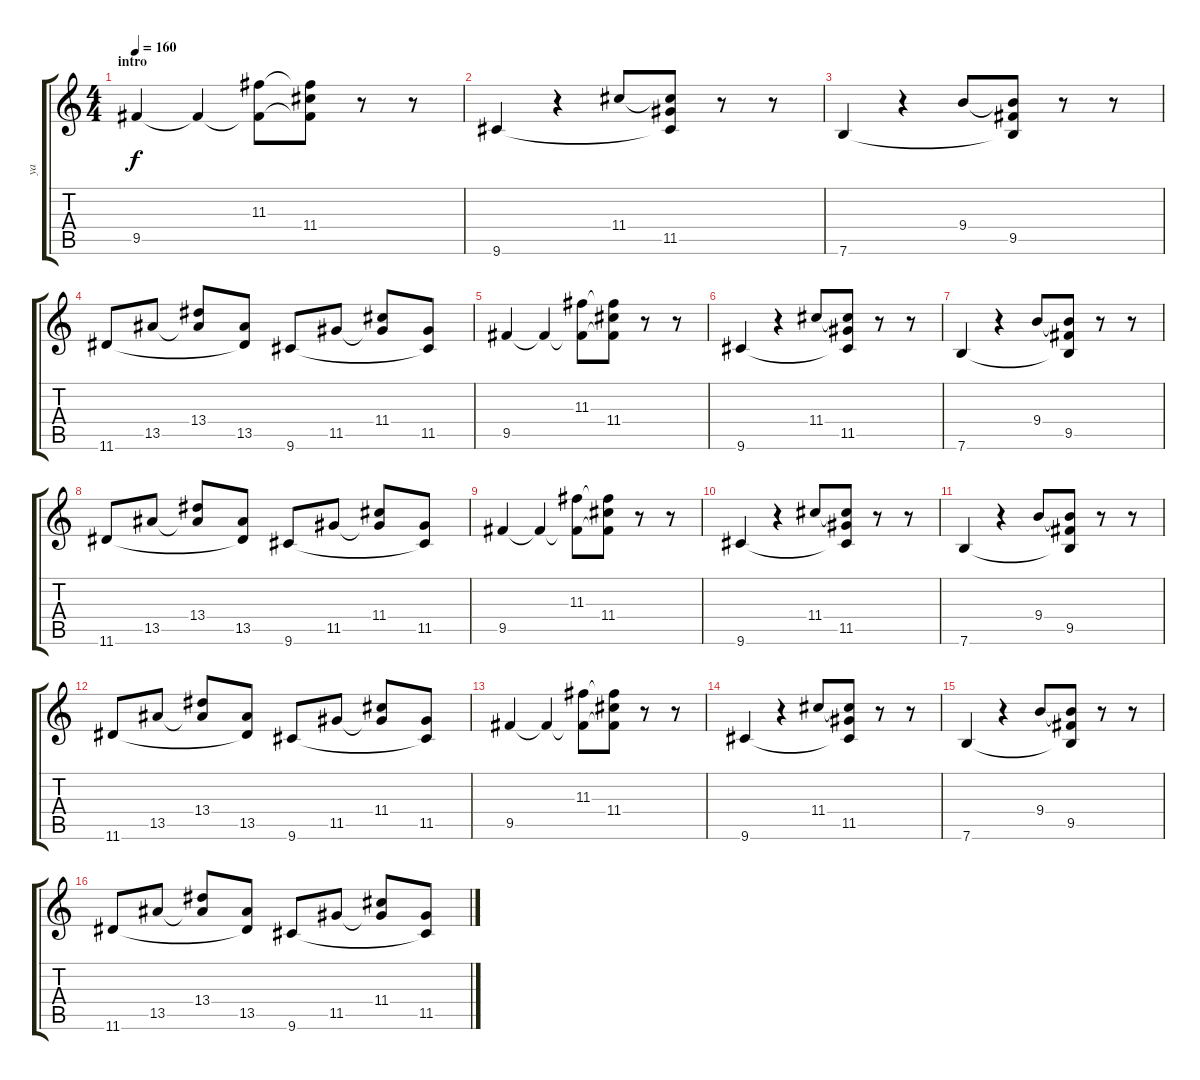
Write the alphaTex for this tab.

\track ("ya" "ya") {instrument overdrivenguitar}
\staff {score tabs}
\tuning (E4 B3 G3 D3 A2 E2) {hide}
\ts (4 4)
\section ("" "intro")
\tempo 160
\clef g2
\ks c
9.5.4{dy f instrument overdrivenguitar} 9.5{t}.4 (11.3 9.5{t}).8 (11.3{t} 11.4 9.5{t}).8 r.8 r.8 |
9.6.4 r.4 11.4.8 (11.4{t} 11.5 9.6{t}).8 r.8 r.8 |
7.6.4 r.4 9.4.8 (9.4{t} 9.5 7.6{t}).8 r.8 r.8 |
11.6.8 13.5.8 (13.4 13.5{t}).8 (13.5 11.6{t}).8 9.6.8 11.5.8 (11.4 11.5{t}).8 (11.5 9.6{t}).8 |
9.5.4 9.5{t}.4 (11.3 9.5{t}).8 (11.3{t} 11.4 9.5{t}).8 r.8 r.8 |
9.6.4 r.4 11.4.8 (11.4{t} 11.5 9.6{t}).8 r.8 r.8 |
7.6.4 r.4 9.4.8 (9.4{t} 9.5 7.6{t}).8 r.8 r.8 |
11.6.8 13.5.8 (13.4 13.5{t}).8 (13.5 11.6{t}).8 9.6.8 11.5.8 (11.4 11.5{t}).8 (11.5 9.6{t}).8 |
9.5.4 9.5{t}.4 (11.3 9.5{t}).8 (11.3{t} 11.4 9.5{t}).8 r.8 r.8 |
9.6.4 r.4 11.4.8 (11.4{t} 11.5 9.6{t}).8 r.8 r.8 |
7.6.4 r.4 9.4.8 (9.4{t} 9.5 7.6{t}).8 r.8 r.8 |
11.6.8 13.5.8 (13.4 13.5{t}).8 (13.5 11.6{t}).8 9.6.8 11.5.8 (11.4 11.5{t}).8 (11.5 9.6{t}).8 |
9.5.4 9.5{t}.4 (11.3 9.5{t}).8 (11.3{t} 11.4 9.5{t}).8 r.8 r.8 |
9.6.4 r.4 11.4.8 (11.4{t} 11.5 9.6{t}).8 r.8 r.8 |
7.6.4 r.4 9.4.8 (9.4{t} 9.5 7.6{t}).8 r.8 r.8 |
11.6.8 13.5.8 (13.4 13.5{t}).8 (13.5 11.6{t}).8 9.6.8 11.5.8 (11.4 11.5{t}).8 (11.5 9.6{t}).8
